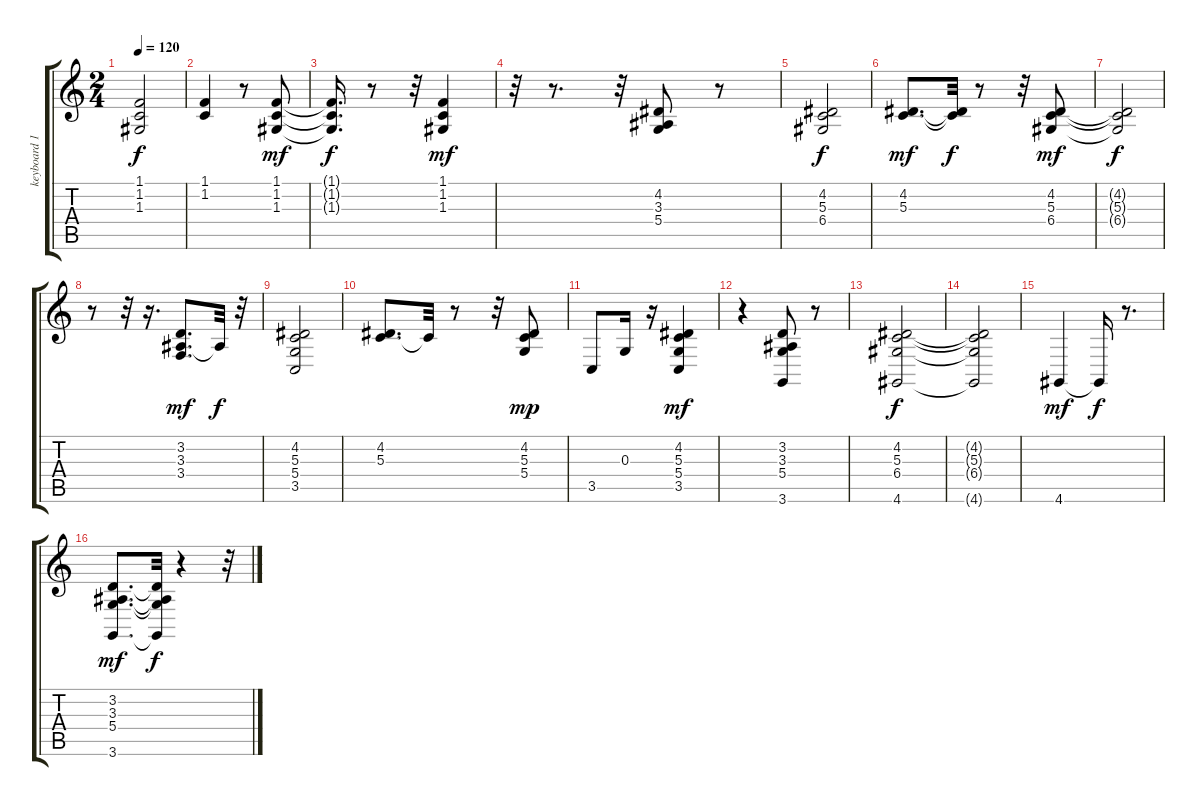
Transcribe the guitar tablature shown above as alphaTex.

\track ("keyboard 1.0" "keyboard 1") {instrument acousticgrandpiano}
\staff {score tabs}
\tuning (E4 B3 G3 D3 A2 E2) {hide}
\ts (2 4)
\tempo 120
\clef g2
\ks c
(1.1 1.2 1.3).2{dy f} |
(1.1 1.2).4 r.8 (1.1 1.2 1.3).8{dy mf} |
(1.1{t} 1.2{t} 1.3{t}).16{d dy f} r.8 r.32 (1.1 1.2 1.3).4{dy mf} |
r.32 r.8{d} r.32 (4.2 3.3 5.4).8 r.8 |
(4.2 5.3 6.4).2{dy f} |
(4.2 5.3).8{d dy mf} (4.2{t} 5.3{t}).32{dy f} r.8 r.32 (4.2 5.3 6.4).8{dy mf} |
(4.2{t} 5.3{t} 6.4{t}).2{dy f} |
r.8 r.32 r.16{d} (3.2 3.3 3.4).8{d dy mf} 3.3{t}.32{dy f} r.32 |
(4.2 5.3 5.4 3.5).2 |
(4.2 5.3).8{d} 5.3{t}.32 r.8 r.32 (4.2 5.3 5.4).8{dy mp} |
3.5.8 0.3.16 r.16 (4.2 5.3 5.4 3.5).4{dy mf} |
r.4 (3.2 3.3 5.4 3.6).8 r.8 |
(4.2 5.3 6.4 4.6).2{dy f} |
(4.2{t} 5.3{t} 6.4{t} 4.6{t}).2 |
4.6.4{dy mf} 4.6{t}.16{dy f} r.8{d} |
(3.2 3.3 5.4 3.6).8{d dy mf} (3.2{t} 3.3{t} 5.4{t} 3.6{t}).32{dy f} r.4 r.32
